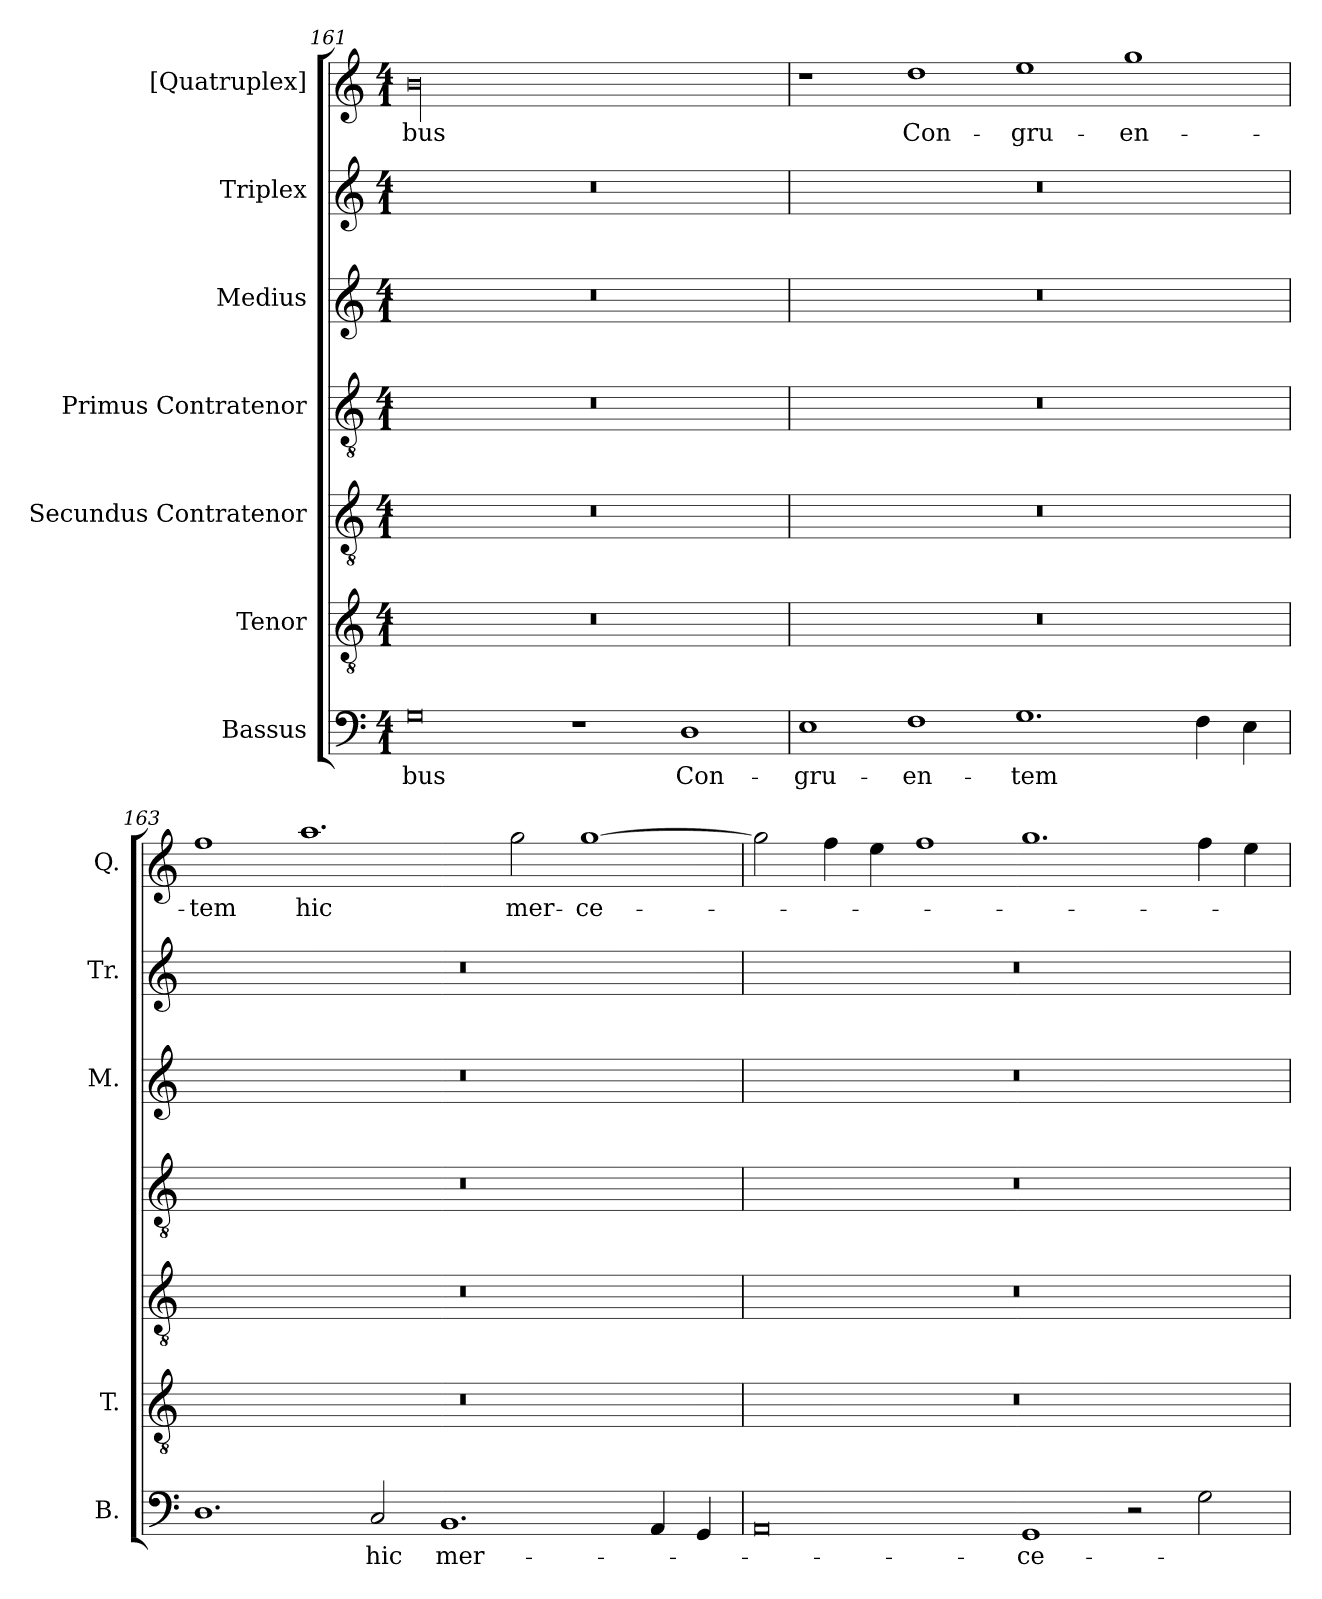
**kern	**text	**kern	**kern	**kern	**kern	**kern	**kern	**text
*part7	*part7	*part6	*part5	*part4	*part3	*part2	*part1	*part1
*staff7	*staff7	*staff6	*staff5	*staff4	*staff3	*staff2	*staff1	*staff1
*I"Bassus	*	*I"Tenor	*I"Secundus Contratenor	*I"Primus Contratenor	*I"Medius	*I"Triplex	*I"[Quatruplex]	*
*I'B.	*	*I'T.	*	*	*I'M.	*I'Tr.	*I'Q.	*
*clefF4	*	*clefGv2	*clefGv2	*clefGv2	*clefG2	*clefG2	*clefG2	*
*	*	*ITrd7c12	*ITrd7c12	*ITrd7c12	*	*	*	*
*k[]	*	*k[]	*k[]	*k[]	*k[]	*k[]	*k[]	*
*C:	*	*C:	*C:	*C:	*C:	*C:	*C:	*
*M4/1	*	*M4/1	*M4/1	*M4/1	*M4/1	*M4/1	*M4/1	*
=161	=161	=161	=161	=161	=161	=161	=161	=161
!	!LO:LY:b:color=#000000	!LO:N:vis=1	!LO:N:vis=1	!LO:N:vis=1	!LO:N:vis=1	!LO:N:vis=1	!	!
!	!	!	!	!	!	!	!	!LO:LY:b:color=#000000
0Gi	-bus	00r	00r	00r	00r	00r	00bi	-bus
1r	.	.	.	.	.	.	.	.
!	!LO:LY:b:color=#000000	!	!	!	!	!	!	!
1Di	Con-	.	.	.	.	.	.	.
!!LO:LB:g=z
=162	=162	=162	=162	=162	=162	=162	=162	=162
!	!LO:LY:b:color=#000000	!LO:N:vis=1	!LO:N:vis=1	!LO:N:vis=1	!LO:N:vis=1	!LO:N:vis=1	!	!
1Ei	-gru-	00r	00r	00r	00r	00r	1r	.
!	!LO:LY:b:color=#000000	!	!	!	!	!	!	!
!	!	!	!	!	!	!	!	!LO:LY:b:color=#000000
1Fi	-en-	.	.	.	.	.	1ddi	Con-
!	!LO:LY:b:color=#000000	!	!	!	!	!	!	!
!	!	!	!	!	!	!	!	!LO:LY:b:color=#000000
1.Gi	-tem	.	.	.	.	.	1eei	-gru-
!	!	!	!	!	!	!	!	!LO:LY:b:color=#000000
.	.	.	.	.	.	.	1ggi	-en-
4Fi\	.	.	.	.	.	.	.	.
4Ei\	.	.	.	.	.	.	.	.
=163	=163	=163	=163	=163	=163	=163	=163	=163
!	!	!LO:N:vis=1	!LO:N:vis=1	!LO:N:vis=1	!LO:N:vis=1	!LO:N:vis=1	!	!
!	!	!	!	!	!	!	!	!LO:LY:b:color=#000000
1.Di	.	00r	00r	00r	00r	00r	1ffi	-tem
!	!	!	!	!	!	!	!	!LO:LY:b:color=#000000
.	.	.	.	.	.	.	1.aai	hic
!	!LO:LY:b:color=#000000	!	!	!	!	!	!	!
2Ci/	hic	.	.	.	.	.	.	.
!	!LO:LY:b:color=#000000	!	!	!	!	!	!	!
1.BBi	mer-	.	.	.	.	.	.	.
!	!	!	!	!	!	!	!	!LO:LY:b:color=#000000
.	.	.	.	.	.	.	2ggi\	mer-
!	!	!	!	!	!	!	!	!LO:LY:b:color=#000000
.	.	.	.	.	.	.	[>1ggi	-ce-
4AAi/	.	.	.	.	.	.	.	.
4GGi/	.	.	.	.	.	.	.	.
=164	=164	=164	=164	=164	=164	=164	=164	=164
!	!	!LO:N:vis=1	!LO:N:vis=1	!LO:N:vis=1	!LO:N:vis=1	!LO:N:vis=1	!	!
0AAi	.	00r	00r	00r	00r	00r	2ggi\]	.
.	.	.	.	.	.	.	4ffi\	.
.	.	.	.	.	.	.	4eei\	.
.	.	.	.	.	.	.	1ffi	.
!	!LO:LY:b:color=#000000	!	!	!	!	!	!	!
1GGi	-ce-	.	.	.	.	.	1.ggi	.
2r	.	.	.	.	.	.	.	.
2Gi\	.	.	.	.	.	.	4ffi\	.
.	.	.	.	.	.	.	4eei\	.
=	=	=	=	=	=	=	=	=
*-	*-	*-	*-	*-	*-	*-	*-	*-
